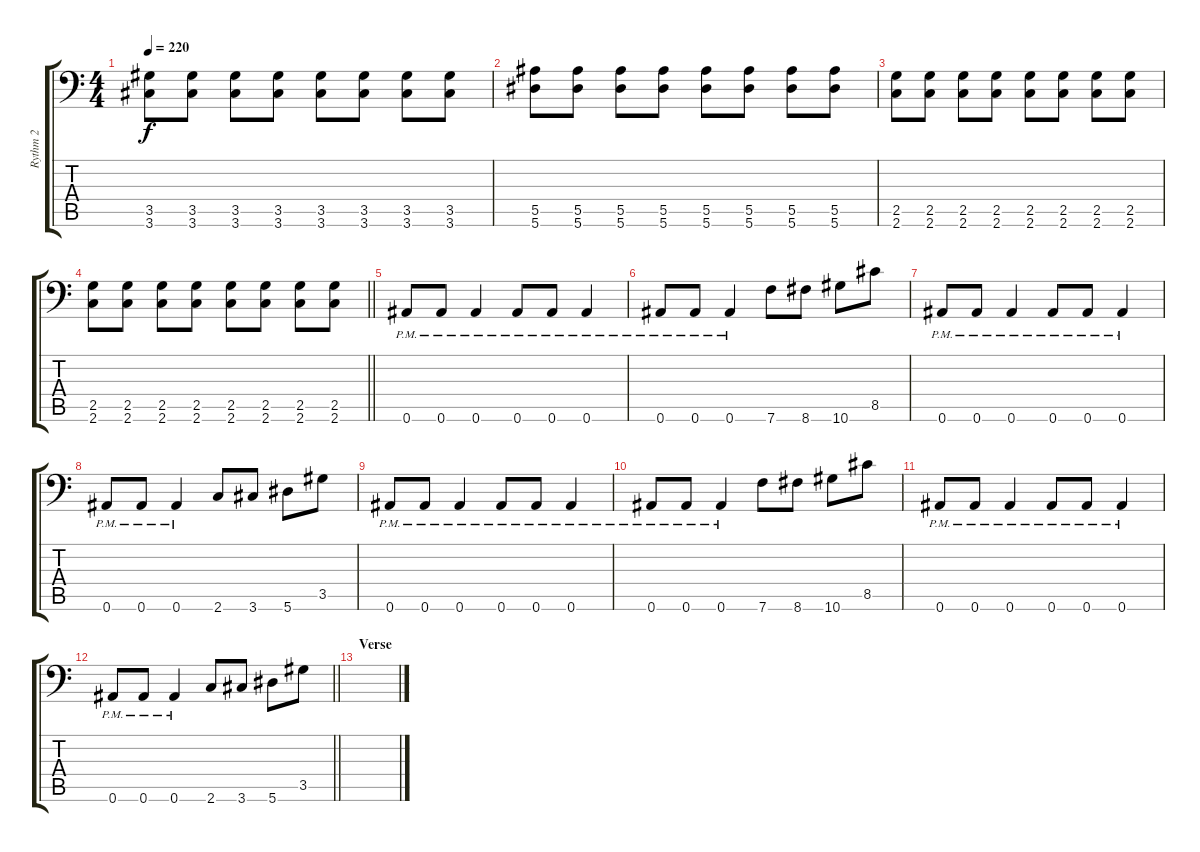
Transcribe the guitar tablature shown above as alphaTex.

\track ("Rythm 2" "Rythm 2") {instrument distortionguitar}
\staff {score tabs}
\tuning (C4 G3 Eb3 Bb2 F2 Bb1) {hide}
\ts (4 4)
\tempo 220
\clef f4
\ks c
(3.5 3.6).8{dy f} (3.5 3.6).8 (3.5 3.6).8 (3.5 3.6).8 (3.5 3.6).8 (3.5 3.6).8 (3.5 3.6).8 (3.5 3.6).8 |
(5.5 5.6).8 (5.5 5.6).8 (5.5 5.6).8 (5.5 5.6).8 (5.5 5.6).8 (5.5 5.6).8 (5.5 5.6).8 (5.5 5.6).8 |
(2.5 2.6).8 (2.5 2.6).8 (2.5 2.6).8 (2.5 2.6).8 (2.5 2.6).8 (2.5 2.6).8 (2.5 2.6).8 (2.5 2.6).8 |
\barLineRight lightlight
(2.5 2.6).8 (2.5 2.6).8 (2.5 2.6).8 (2.5 2.6).8 (2.5 2.6).8 (2.5 2.6).8 (2.5 2.6).8 (2.5 2.6).8 |
\section ("" "")
0.6{pm}.8 0.6{pm}.8 0.6{pm}.4 0.6{pm}.8 0.6{pm}.8 0.6{pm}.4 |
0.6{pm}.8 0.6{pm}.8 0.6{pm}.4 7.6.8 8.6.8 10.6.8 8.5.8 |
0.6{pm}.8 0.6{pm}.8 0.6{pm}.4 0.6{pm}.8 0.6{pm}.8 0.6{pm}.4 |
0.6{pm}.8 0.6{pm}.8 0.6{pm}.4 2.6.8 3.6.8 5.6.8 3.5.8 |
0.6{pm}.8 0.6{pm}.8 0.6{pm}.4 0.6{pm}.8 0.6{pm}.8 0.6{pm}.4 |
0.6{pm}.8 0.6{pm}.8 0.6{pm}.4 7.6.8 8.6.8 10.6.8 8.5.8 |
0.6{pm}.8 0.6{pm}.8 0.6{pm}.4 0.6{pm}.8 0.6{pm}.8 0.6{pm}.4 |
\barLineRight lightlight
0.6{pm}.8 0.6{pm}.8 0.6{pm}.4 2.6.8 3.6.8 5.6.8 3.5.8 |
\section ("" "Verse")
